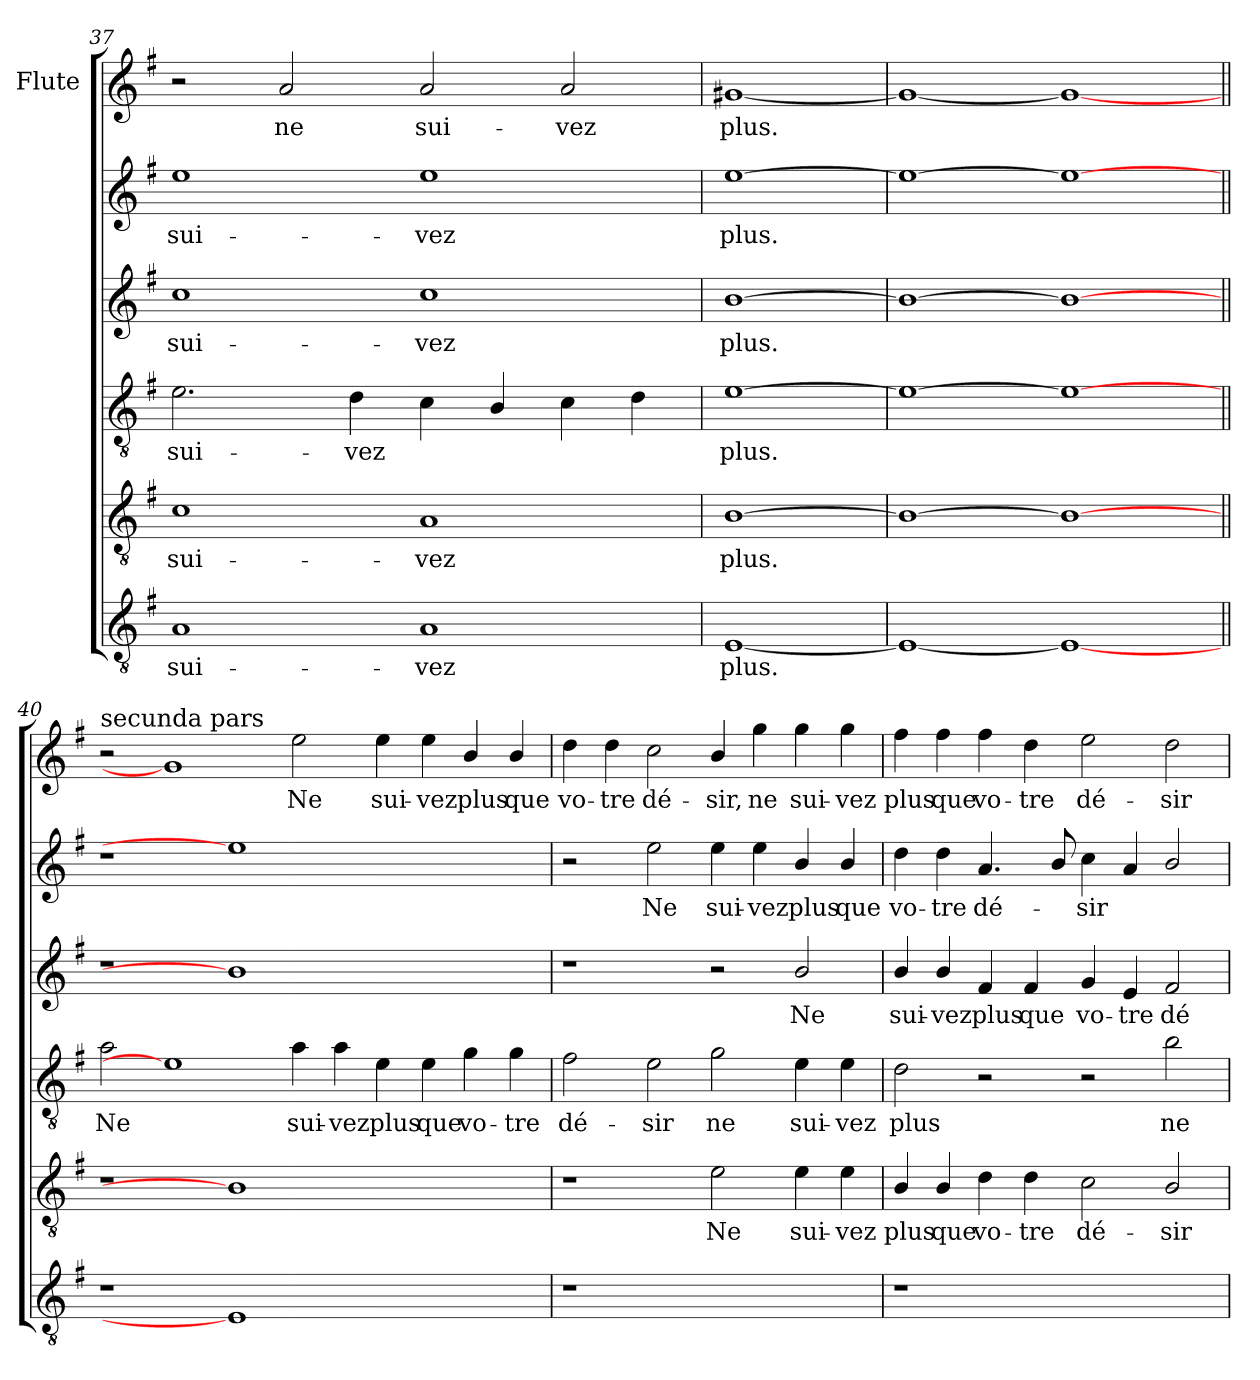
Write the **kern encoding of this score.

**kern	**text	**kern	**text	**kern	**text	**kern	**text	**kern	**text	**kern	**text
*part6	*part6	*part5	*part5	*part4	*part4	*part3	*part3	*part2	*part2	*part1	*part1
*staff6	*staff6	*staff5	*staff5	*staff4	*staff4	*staff3	*staff3	*staff2	*staff2	*staff1	*staff1
*	*	*	*	*	*	*	*	*	*	*I"Flute	*
!!LO:PB:g=z
*clefGv2	*	*clefGv2	*	*clefGv2	*	*clefG2	*	*clefG2	*	*clefG2	*
*ITrd1c2	*	*ITrd1c2	*	*ITrd1c2	*	*ITrd1c2	*	*ITrd1c2	*	*ITrd1c2	*
*k[b-]	*	*k[b-]	*	*k[b-]	*	*k[b-]	*	*k[b-]	*	*k[b-]	*
*F:	*	*F:	*	*F:	*	*F:	*	*F:	*	*F:	*
=37	=37	=37	=37	=37	=37	=37	=37	=37	=37	=37	=37
!	!LO:LY:b	!	!LO:LY:b	!	!LO:LY:b	!	!LO:LY:b	!	!LO:LY:b	!	!
1G	sui-	1B-	sui-	2.d\	sui-	1b-	sui-	1dd	sui-	2r	.
!	!	!	!	!	!	!	!	!	!	!	!LO:LY:b
.	.	.	.	.	.	.	.	.	.	2g/	ne
!	!	!	!	!	!LO:LY:b	!	!	!	!	!	!
.	.	.	.	4c\	-vez	.	.	.	.	.	.
!	!LO:LY:b	!	!LO:LY:b	!	!	!	!LO:LY:b	!	!LO:LY:b	!	!LO:LY:b
1G	-vez	1G	-vez	4B-\	.	1b-	-vez	1dd	-vez	2g/	sui-
.	.	.	.	4A/	.	.	.	.	.	.	.
!	!	!	!	!	!	!	!	!	!	!	!LO:LY:b
.	.	.	.	4B-\	.	.	.	.	.	2g/	-vez
.	.	.	.	4c\	.	.	.	.	.	.	.
=38	=38	=38	=38	=38	=38	=38	=38	=38	=38	=38	=38
!	!LO:LY:b	!	!LO:LY:b	!	!LO:LY:b	!	!LO:LY:b	!	!LO:LY:b	!	!LO:LY:b
[1D	plus.	[1A	plus.	[1d	plus.	[1a	plus.	[1dd	plus.	[1f#X	plus.
=39	=39	=39	=39	=39	=39	=39	=39	=39	=39	=39	=39
1D_	.	1A_	.	1d_	.	1a_	.	1dd_	.	1f#_	.
1D_	.	1A_	.	1d_	.	1a_	.	1dd_	.	1f#_	.
!!LO:LB:g=z
=40||	=40||	=40||	=40||	=40||	=40||	=40||	=40||	=40||	=40||	=40||	=40||
!	!	!	!	!	!	!	!	!	!	!LO:TX:a:t=secunda pars	!
!	!	!	!	!	!LO:LY:b	!	!	!	!	!	!
1r	.	1r	.	2g\	Ne	1r	.	1r	.	2r	.
.	.	.	.	1d]	.	.	.	.	.	1f#]	.
1D]	.	1A]	.	.	.	1a]	.	1dd]	.	.	.
!	!	!	!	!	!LO:LY:b	!	!	!	!	!	!LO:LY:b
.	.	.	.	4g\	sui-	.	.	.	.	2dd\	Ne
!	!	!	!	!	!LO:LY:b	!	!	!	!	!	!
.	.	.	.	4g\	-vez	.	.	.	.	.	.
!	!	!	!	!	!LO:LY:b	!	!	!	!	!	!LO:LY:b
1ryy	.	1ryy	.	4d\	plus	1ryy	.	1ryy	.	4dd\	sui-
!	!	!	!	!	!LO:LY:b	!	!	!	!	!	!LO:LY:b
.	.	.	.	4d\	que	.	.	.	.	4dd\	-vez
!	!	!	!	!	!LO:LY:b	!	!	!	!	!	!LO:LY:b
.	.	.	.	4f\	vo-	.	.	.	.	4a/	plus
!	!	!	!	!	!LO:LY:b	!	!	!	!	!	!LO:LY:b
.	.	.	.	4f\	-tre	.	.	.	.	4a/	que
=41	=41	=41	=41	=41	=41	=41	=41	=41	=41	=41	=41
!	!	!	!	!	!LO:LY:b	!	!	!	!	!	!LO:LY:b
1r	.	1r	.	2e\	dé-	1r	.	2r	.	4cc\	vo-
!	!	!	!	!	!	!	!	!	!	!	!LO:LY:b
.	.	.	.	.	.	.	.	.	.	4cc\	-tre
!	!	!	!	!	!LO:LY:b	!	!	!	!LO:LY:b	!	!LO:LY:b
.	.	.	.	2d\	-sir	.	.	2dd\	Ne	2b-\	dé-
!	!	!	!LO:LY:b	!	!LO:LY:b	!	!	!	!LO:LY:b	!	!LO:LY:b
1ryy	.	2d\	Ne	2f\	ne	2r	.	4dd\	sui-	4a/	-sir,
!	!	!	!	!	!	!	!	!	!LO:LY:b	!	!LO:LY:b
.	.	.	.	.	.	.	.	4dd\	-vez	4ff\	ne
!	!	!	!LO:LY:b	!	!LO:LY:b	!	!LO:LY:b	!	!LO:LY:b	!	!LO:LY:b
.	.	4d\	sui-	4d\	sui-	2a/	Ne	4a/	plus	4ff\	sui-
!	!	!	!LO:LY:b	!	!LO:LY:b	!	!	!	!LO:LY:b	!	!LO:LY:b
.	.	4d\	-vez	4d\	-vez	.	.	4a/	que	4ff\	-vez
=42	=42	=42	=42	=42	=42	=42	=42	=42	=42	=42	=42
!	!	!	!LO:LY:b	!	!LO:LY:b	!	!LO:LY:b	!	!LO:LY:b	!	!LO:LY:b
1r	.	4A/	plus	2c\	plus	4a/	sui-	4cc\	vo-	4ee\	plus
!	!	!	!LO:LY:b	!	!	!	!LO:LY:b	!	!LO:LY:b	!	!LO:LY:b
.	.	4A/	que	.	.	4a/	-vez	4cc\	-tre	4ee\	que
!	!	!	!LO:LY:b	!	!	!	!LO:LY:b	!	!LO:LY:b	!	!LO:LY:b
.	.	4c\	vo-	2r	.	4e/	plus	4.g/	dé-	4ee\	vo-
!	!	!	!LO:LY:b	!	!	!	!LO:LY:b	!	!	!	!LO:LY:b
.	.	4c\	-tre	.	.	4e/	que	.	.	4cc\	-tre
.	.	.	.	.	.	.	.	8a/	.	.	.
!	!	!	!LO:LY:b	!	!	!	!LO:LY:b	!	!LO:LY:b	!	!LO:LY:b
1ryy	.	2B-\	dé-	2r	.	4f/	vo-	4b-\	-sir	2dd\	dé-
!	!	!	!	!	!	!	!LO:LY:b	!	!	!	!
.	.	.	.	.	.	4d/	-tre	4g/	.	.	.
!	!	!	!LO:LY:b	!	!LO:LY:b	!	!LO:LY:b	!	!	!	!LO:LY:b
.	.	2A/	-sir	2a\	ne	2e/	dé-	2a/	.	2cc\	-sir
=	=	=	=	=	=	=	=	=	=	=	=
*-	*-	*-	*-	*-	*-	*-	*-	*-	*-	*-	*-
